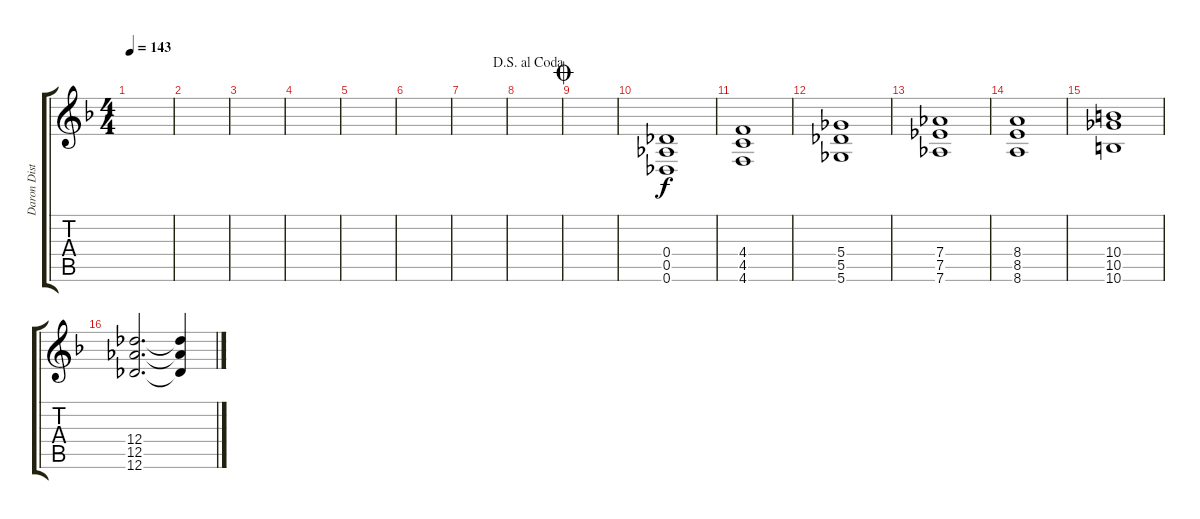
\track ("Daron Distorted" "Daron Dist") {instrument overdrivenguitar}
\staff {score tabs}
\tuning (Eb4 Bb3 Gb3 Db3 Ab2 Db2) {hide}
\ts (4 4)
\tempo 143
\clef g2
\ks f
|
|
|
|
|
|
|
\jump dalsegnoalcoda
|
\jump coda
|
(0.4 0.5 0.6).1 |
(4.4 4.5 4.6).1 |
(5.4 5.5 5.6).1 |
(7.4 7.5 7.6).1 |
(8.4 8.5 8.6).1 |
(10.4 10.5 10.6).1 |
(12.4 12.5 12.6).2{d} (12.4{ss t} 12.5{ss t} 12.6{ss t}).4
